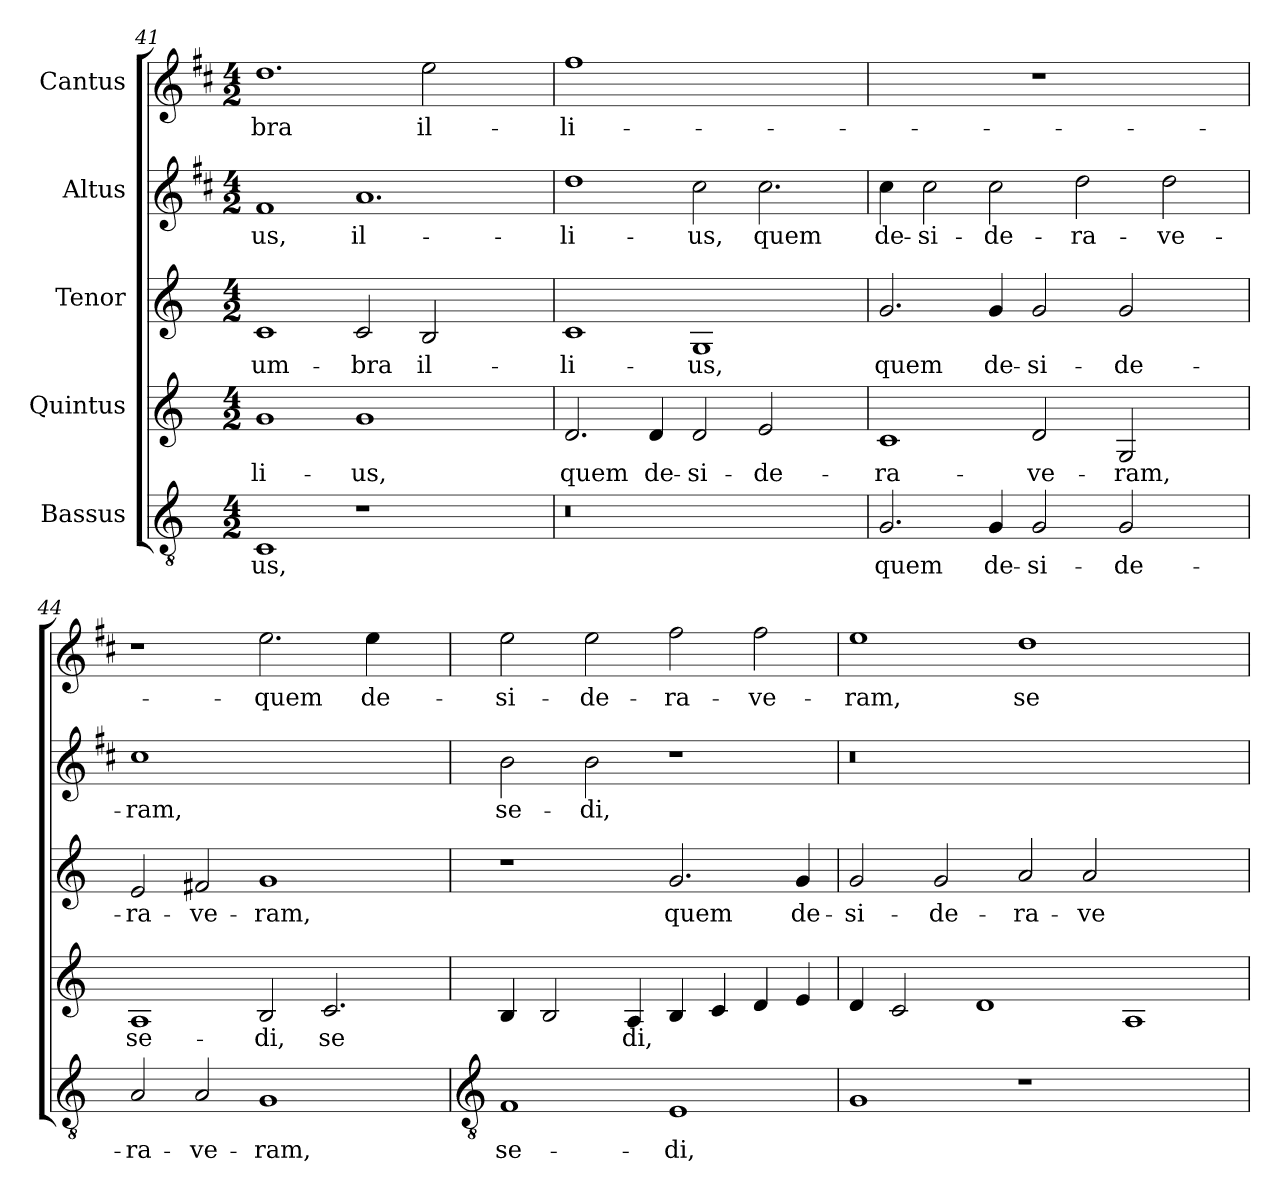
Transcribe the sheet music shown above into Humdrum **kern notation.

**kern	**text	**kern	**text	**kern	**text	**kern	**text	**kern	**text
*part5	*part5	*part4	*part4	*part3	*part3	*part2	*part2	*part1	*part1
*staff5	*staff5	*staff4	*staff4	*staff3	*staff3	*staff2	*staff2	*staff1	*staff1
*I"Bassus	*	*I"Quintus	*	*I"Tenor	*	*I"Altus	*	*I"Cantus	*
*clefGv2	*	*clefG2	*	*clefG2	*	*clefG2	*	*clefG2	*
*	*	*	*	*	*	*ITrd1c2	*	*ITrd1c2	*
*k[]	*	*k[]	*	*k[]	*	*k[]	*	*k[]	*
*C:	*	*C:	*	*C:	*	*C:	*	*C:	*
*M4/2	*	*M4/2	*	*M4/2	*	*M4/2	*	*M4/2	*
=41	=41	=41	=41	=41	=41	=41	=41	=41	=41
!	!LO:LY:b	!	!LO:LY:b	!	!LO:LY:b	!	!LO:LY:b	!	!LO:LY:b
1C	-us,	1g	-li-	1c	um-	1e	-us,	1.cc	-bra
!	!	!	!LO:LY:b	!	!LO:LY:b	!	!LO:LY:b	!	!
1r	.	1g	-us,	2c	-bra	1.g	il-	.	.
!	!	!	!	!	!LO:LY:b	!	!	!	!LO:LY:b
.	.	.	.	2B	il-	.	.	2dd	il-
2ryy	.	2ryy	.	2ryy	.	.	.	2ryy	.
=42	=42	=42	=42	=42	=42	=42	=42	=42	=42
!	!	!	!LO:LY:b	!	!LO:LY:b	!	!LO:LY:b	!	!LO:LY:b
0r	.	2.d	quem	1c	-li-	1cc	-li-	1ee	-li-
!	!	!	!LO:LY:b	!	!	!	!	!	!
.	.	4d	de-	.	.	.	.	.	.
!	!	!	!LO:LY:b	!	!LO:LY:b	!	!LO:LY:b	!	!LO:LY:b
.	.	2d	-si-	1G	-us,	2b	-us,	[1ddyy	-us,
!	!	!	!LO:LY:b	!	!	!	!LO:LY:b	!	!
.	.	2e	-de-	.	.	2.b	quem	.	.
4ryy	.	4ryy	.	4ryy	.	.	.	4ryy	.
=43	=43	=43	=43	=43	=43	=43	=43	=43	=43
!	!LO:LY:b	!	!LO:LY:b	!	!LO:LY:b	!	!LO:LY:b	!	!
2.G	quem	1c	-ra-	2.g	quem	4b	de-	2.ddyy_	.
!	!	!	!	!	!	!	!LO:LY:b	!	!
.	.	.	.	.	.	2b	-si-	.	.
!	!LO:LY:b	!	!	!	!LO:LY:b	!	!LO:LY:b	!	!
4G	de-	.	.	4g	de-	2b	-de-	4ddyy]	.
!	!LO:LY:b	!	!LO:LY:b	!	!LO:LY:b	!	!	!	!
2G	-si-	2d	-ve-	2g	-si-	.	.	1r	.
!	!	!	!	!	!	!	!LO:LY:b	!	!
.	.	.	.	.	.	2cc	-ra-	.	.
!	!LO:LY:b	!	!LO:LY:b	!	!LO:LY:b	!	!	!	!
2G	-de-	2G	-ram,	2g	-de-	.	.	.	.
!	!	!	!	!	!	!	!LO:LY:b	!	!
.	.	.	.	.	.	2cc	-ve-	.	.
4ryy	.	4ryy	.	4ryy	.	.	.	4ryy	.
!!LO:LB:g=z
=44	=44	=44	=44	=44	=44	=44	=44	=44	=44
!	!LO:LY:b	!	!LO:LY:b	!	!LO:LY:b	!	!LO:LY:b	!	!
2A	-ra-	1A	se-	2e	-ra-	1b	-ram,	1r	.
!	!LO:LY:b	!	!	!	!LO:LY:b	!	!	!	!
2A	-ve-	.	.	2f#	-ve-	.	.	.	.
!	!LO:LY:b	!	!LO:LY:b	!	!LO:LY:b	!	!	!	!LO:LY:b
1G	-ram,	2B	-di,	1g	-ram,	1ryy	.	2.dd	quem
!	!	!	!LO:LY:b	!	!	!	!	!	!
.	.	2.c	se	.	.	.	.	.	.
!	!	!	!	!	!	!	!	!	!LO:LY:b
.	.	.	.	.	.	.	.	4dd	de-
4ryy	.	.	.	4ryy	.	4ryy	.	4ryy	.
!!LO:LB:g=z
=45	=45	=45	=45	=45	=45	=45	=45	=45	=45
*clefGv2	*	*	*	*	*	*	*	*	*
!	!LO:LY:b	!	!	!	!	!	!LO:LY:b	!	!LO:LY:b
1F	se-	4B	.	1r	.	2a	se-	2dd	-si-
.	.	2B	.	.	.	.	.	.	.
!	!	!	!	!	!	!	!LO:LY:b	!	!LO:LY:b
.	.	.	.	.	.	2a	-di,	2dd	-de-
!	!	!	!LO:LY:b	!	!	!	!	!	!
.	.	4A	di,	.	.	.	.	.	.
!	!LO:LY:b	!	!	!	!LO:LY:b	!	!	!	!LO:LY:b
1E	-di,	4B	.	2.g	quem	1r	.	2ee	-ra-
.	.	4c	.	.	.	.	.	.	.
!	!	!	!	!	!	!	!	!	!LO:LY:b
.	.	4d	.	.	.	.	.	2ee	-ve-
!	!	!	!	!	!LO:LY:b	!	!	!	!
.	.	4e	.	4g	de-	.	.	.	.
=46	=46	=46	=46	=46	=46	=46	=46	=46	=46
!	!	!	!	!	!LO:LY:b	!	!	!	!LO:LY:b
1G	.	4d	.	2g	-si-	0r	.	1dd	-ram,
.	.	2c	.	.	.	.	.	.	.
!	!	!	!	!	!LO:LY:b	!	!	!	!
.	.	.	.	2g	-de-	.	.	.	.
.	.	1d	.	.	.	.	.	.	.
!	!	!	!	!	!LO:LY:b	!	!	!	!LO:LY:b
1r	.	.	.	2a	-ra-	.	.	1cc	se-
!	!	!	!	!	!LO:LY:b	!	!	!	!
.	.	.	.	2a	-ve-	.	.	.	.
.	.	1A	.	.	.	.	.	.	.
2.ryy	.	.	.	2.ryy	.	2.ryy	.	2.ryy	.
=	=	=	=	=	=	=	=	=	=
*-	*-	*-	*-	*-	*-	*-	*-	*-	*-
